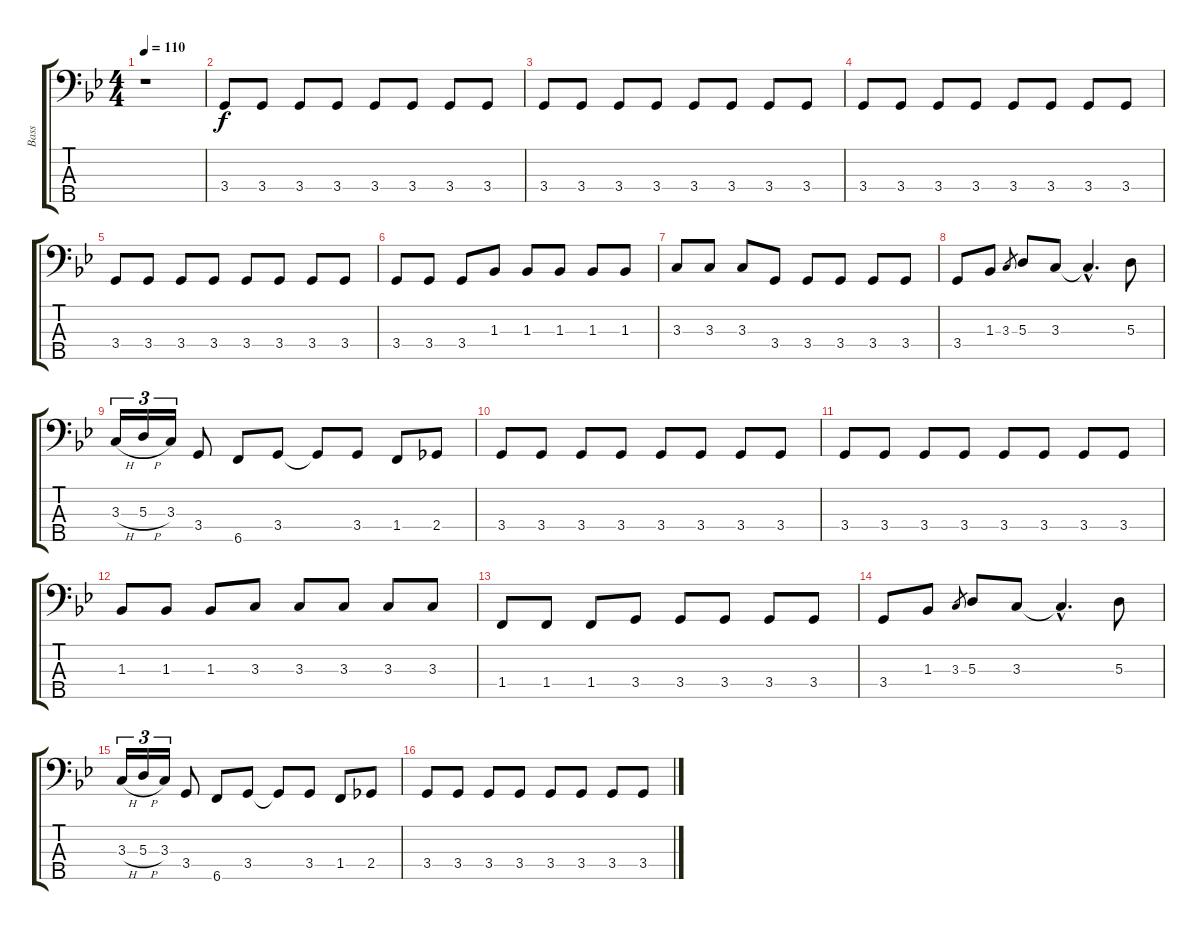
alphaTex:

\track ("Bass" "Bass") {instrument electricbassfinger}
\staff {score tabs}
\tuning (G2 D2 A1 E1 B0) {hide}
\ts (4 4)
\tempo 110
\clef f4
\ks gminor
r.1{dy f instrument electricbassfinger} |
3.4.8 3.4.8 3.4.8 3.4.8 3.4.8 3.4.8 3.4.8 3.4.8 |
3.4.8 3.4.8 3.4.8 3.4.8 3.4.8 3.4.8 3.4.8 3.4.8 |
3.4.8 3.4.8 3.4.8 3.4.8 3.4.8 3.4.8 3.4.8 3.4.8 |
3.4.8 3.4.8 3.4.8 3.4.8 3.4.8 3.4.8 3.4.8 3.4.8 |
3.4.8 3.4.8 3.4.8 1.3.8 1.3.8 1.3.8 1.3.8 1.3.8 |
3.3.8 3.3.8 3.3.8 3.4.8 3.4.8 3.4.8 3.4.8 3.4.8 |
3.4.8 1.3.8 3.3.8{gr} 5.3.8 3.3.8 3.3{hac t}.4{d} 5.3.8 |
3.3{h}.16{tu (3 2)} 5.3{h}.16{tu (3 2)} 3.3.16{tu (3 2)} 3.4.8 6.5.8 3.4.8 3.4{t}.8 3.4.8 1.4.8 2.4.8 |
3.4.8 3.4.8 3.4.8 3.4.8 3.4.8 3.4.8 3.4.8 3.4.8 |
3.4.8 3.4.8 3.4.8 3.4.8 3.4.8 3.4.8 3.4.8 3.4.8 |
1.3.8 1.3.8 1.3.8 3.3.8 3.3.8 3.3.8 3.3.8 3.3.8 |
1.4.8 1.4.8 1.4.8 3.4.8 3.4.8 3.4.8 3.4.8 3.4.8 |
3.4.8 1.3.8 3.3.8{gr} 5.3.8 3.3.8 3.3{hac t}.4{d} 5.3.8 |
3.3{h}.16{tu (3 2)} 5.3{h}.16{tu (3 2)} 3.3.16{tu (3 2)} 3.4.8 6.5.8 3.4.8 3.4{t}.8 3.4.8 1.4.8 2.4.8 |
3.4.8 3.4.8 3.4.8 3.4.8 3.4.8 3.4.8 3.4.8 3.4.8
